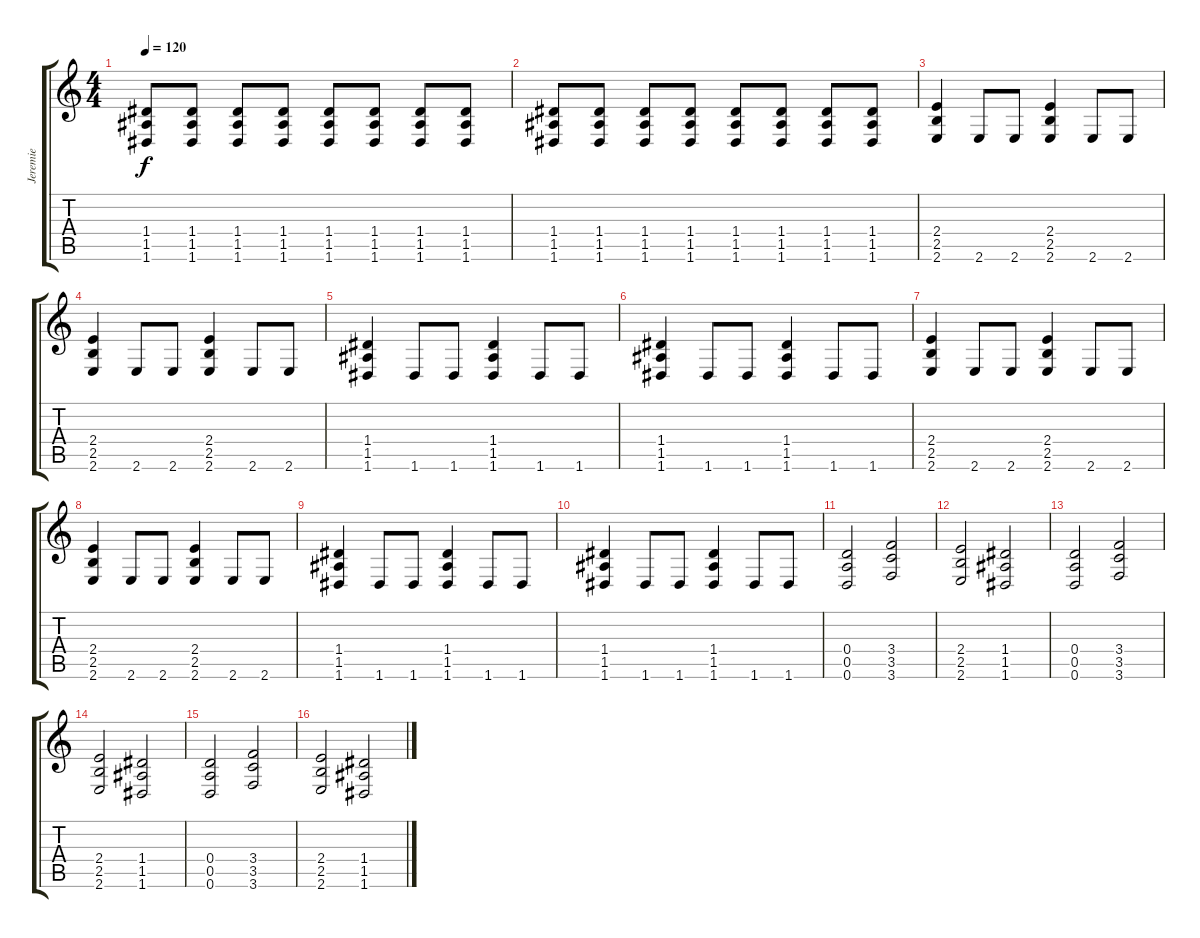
\track ("Jeremie" "Jeremie") {instrument distortionguitar}
\staff {score tabs}
\tuning (E4 B3 G3 D3 A2 D2) {hide}
\ts (4 4)
\tempo 120
\clef g2
\ks c
(1.4 1.5 1.6).8{dy f} (1.4 1.5 1.6).8 (1.4 1.5 1.6).8 (1.4 1.5 1.6).8 (1.4 1.5 1.6).8 (1.4 1.5 1.6).8 (1.4 1.5 1.6).8 (1.4 1.5 1.6).8 |
(1.4 1.5 1.6).8 (1.4 1.5 1.6).8 (1.4 1.5 1.6).8 (1.4 1.5 1.6).8 (1.4 1.5 1.6).8 (1.4 1.5 1.6).8 (1.4 1.5 1.6).8 (1.4 1.5 1.6).8 |
(2.4 2.5 2.6).4 2.6.8 2.6.8 (2.4 2.5 2.6).4 2.6.8 2.6.8 |
(2.4 2.5 2.6).4 2.6.8 2.6.8 (2.4 2.5 2.6).4 2.6.8 2.6.8 |
(1.4 1.5 1.6).4 1.6.8 1.6.8 (1.4 1.5 1.6).4 1.6.8 1.6.8 |
(1.4 1.5 1.6).4 1.6.8 1.6.8 (1.4 1.5 1.6).4 1.6.8 1.6.8 |
(2.4 2.5 2.6).4 2.6.8 2.6.8 (2.4 2.5 2.6).4 2.6.8 2.6.8 |
(2.4 2.5 2.6).4 2.6.8 2.6.8 (2.4 2.5 2.6).4 2.6.8 2.6.8 |
(1.4 1.5 1.6).4 1.6.8 1.6.8 (1.4 1.5 1.6).4 1.6.8 1.6.8 |
(1.4 1.5 1.6).4 1.6.8 1.6.8 (1.4 1.5 1.6).4 1.6.8 1.6.8 |
(0.4 0.5 0.6).2 (3.4 3.5 3.6).2 |
(2.4 2.5 2.6).2 (1.4 1.5 1.6).2 |
(0.4 0.5 0.6).2 (3.4 3.5 3.6).2 |
(2.4 2.5 2.6).2 (1.4 1.5 1.6).2 |
(0.4 0.5 0.6).2 (3.4 3.5 3.6).2 |
(2.4 2.5 2.6).2 (1.4 1.5 1.6).2
